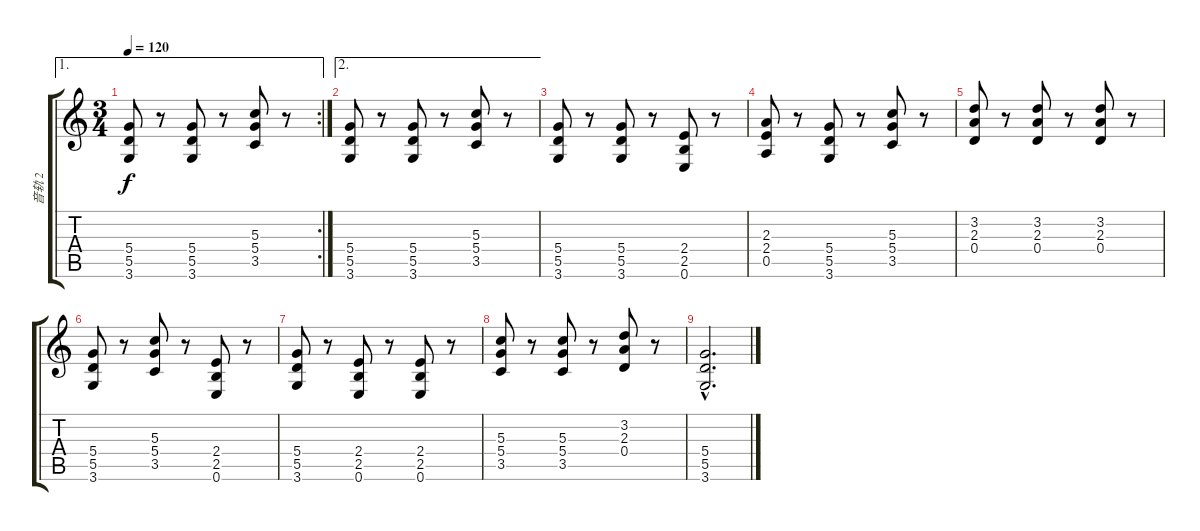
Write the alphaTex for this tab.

\track ("音轨 2" "音轨 2") {instrument overdrivenguitar}
\staff {score tabs}
\tuning (E4 B3 G3 D3 A2 E2) {hide}
\ae 1
\rc 2
\ts (3 4)
\tempo 120
\clef g2
\ks c
(5.4 5.5 3.6).8{dy f} r.8 (5.4 5.5 3.6).8 r.8 (5.3 5.4 3.5).8 r.8 |
\ae 2
(5.4 5.5 3.6).8 r.8 (5.4 5.5 3.6).8 r.8 (5.3 5.4 3.5).8 r.8 |
(5.4 5.5 3.6).8 r.8 (5.4 5.5 3.6).8 r.8 (2.4 2.5 0.6).8 r.8 |
(2.3 2.4 0.5).8 r.8 (5.4 5.5 3.6).8 r.8 (5.3 5.4 3.5).8 r.8 |
(3.2 2.3 0.4).8 r.8 (3.2 2.3 0.4).8 r.8 (3.2 2.3 0.4).8 r.8 |
(5.4 5.5 3.6).8 r.8 (5.3 5.4 3.5).8 r.8 (2.4 2.5 0.6).8 r.8 |
(5.4 5.5 3.6).8 r.8 (2.4 2.5 0.6).8 r.8 (2.4 2.5 0.6).8 r.8 |
(5.3 5.4 3.5).8 r.8 (5.3 5.4 3.5).8 r.8 (3.2 2.3 0.4).8 r.8 |
(5.4{hac} 5.5{hac} 3.6{hac}).2{d}
